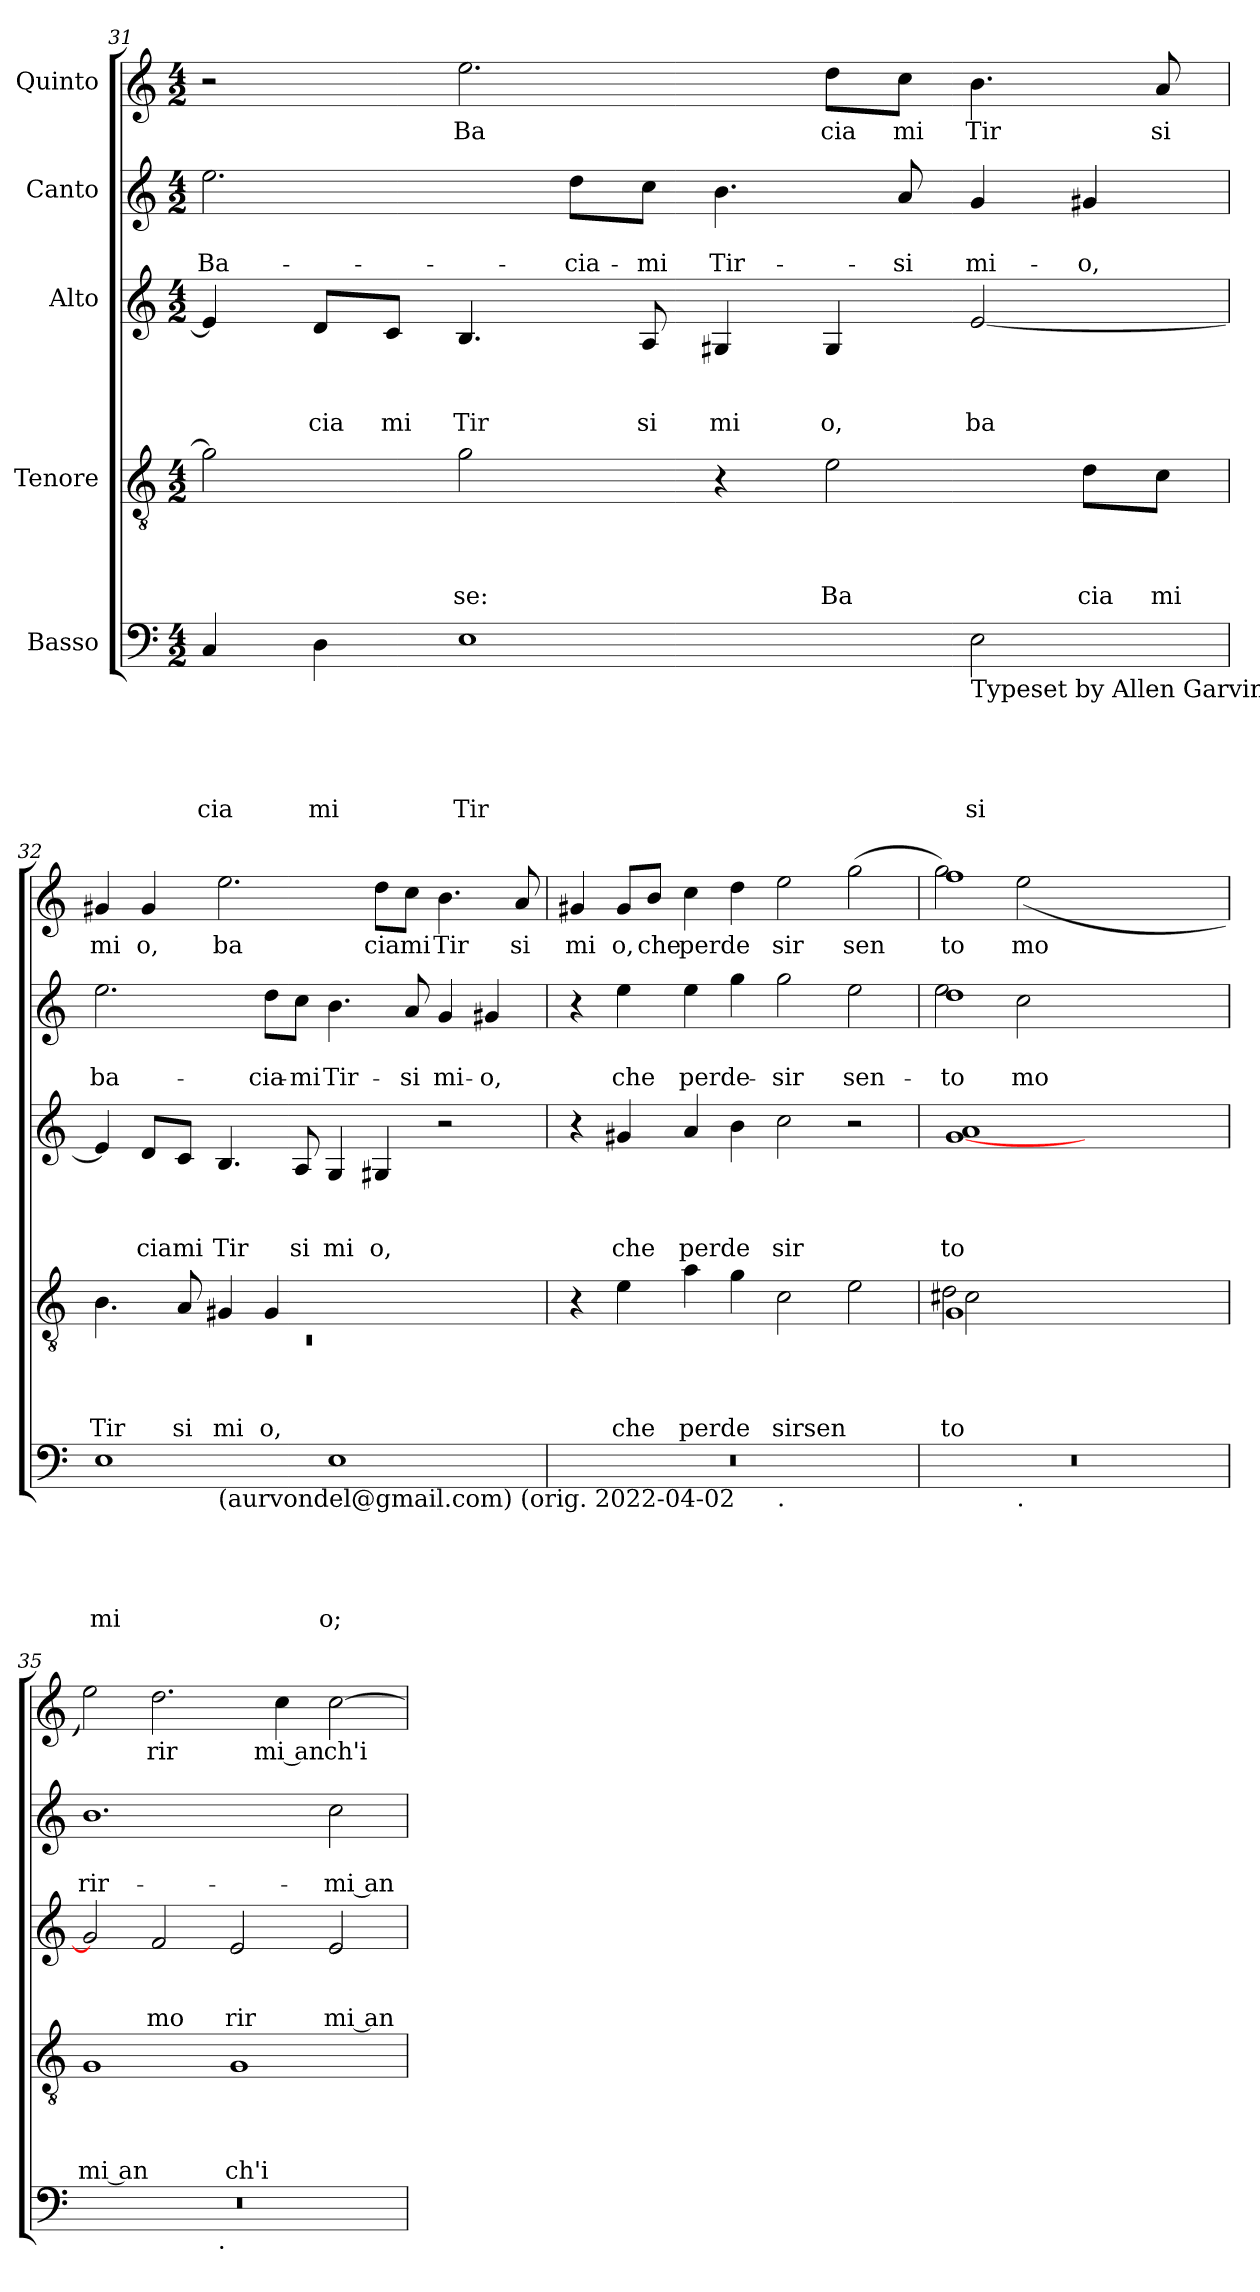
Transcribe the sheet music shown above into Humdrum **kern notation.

**kern	**text	**text	**text	**text	**text	**kern	**text	**text	**text	**text	**kern	**text	**text	**text	**kern	**text	**text	**kern	**text
*part5	*part5	*part5	*part5	*part5	*part5	*part4	*part4	*part4	*part4	*part4	*part3	*part3	*part3	*part3	*part2	*part2	*part2	*part1	*part1
*staff5	*staff5	*staff5	*staff5	*staff5	*staff5	*staff4	*staff4	*staff4	*staff4	*staff4	*staff3	*staff3	*staff3	*staff3	*staff2	*staff2	*staff2	*staff1	*staff1
*I"Basso	*	*	*	*	*	*I"Tenore	*	*	*	*	*I"Alto	*	*	*	*I"Canto	*	*	*I"Quinto	*
!!LO:LB:g=z
*clefF4	*	*	*	*	*	*clefGv2	*	*	*	*	*clefG2	*	*	*	*clefG2	*	*	*clefG2	*
*k[]	*	*	*	*	*	*k[]	*	*	*	*	*k[]	*	*	*	*k[]	*	*	*k[]	*
*C:	*	*	*	*	*	*C:	*	*	*	*	*C:	*	*	*	*C:	*	*	*C:	*
*M4/2	*	*	*	*	*	*M4/2	*	*	*	*	*M4/2	*	*	*	*M4/2	*	*	*M4/2	*
=31	=31	=31	=31	=31	=31	=31	=31	=31	=31	=31	=31	=31	=31	=31	=31	=31	=31	=31	=31
!	!	!	!	!	!LO:LY:b	!	!	!	!	!	!	!	!	!	!	!	!LO:LY:b	!	!
4C/	.	.	.	.	-cia	2g\]	.	.	.	.	4e/]	.	.	.	2.ee\	.	Ba-	2r	.
!	!	!	!	!	!LO:LY:b	!	!	!	!	!	!	!	!	!LO:LY:b	!	!	!	!	!
4D\	.	.	.	.	mi	.	.	.	.	.	8d/L	.	.	-cia	.	.	.	.	.
!	!	!	!	!	!	!	!	!	!	!	!	!	!	!LO:LY:b	!	!	!	!	!
.	.	.	.	.	.	.	.	.	.	.	8c/J	.	.	mi	.	.	.	.	.
!	!	!	!	!	!LO:LY:b	!	!	!	!	!LO:LY:b	!	!	!	!LO:LY:b	!	!	!	!	!LO:LY:b
1E	.	.	.	.	Tir	2g\	.	.	.	se:	4.B/	.	.	Tir	.	.	.	2.ee\	Ba
!	!	!	!	!	!	!	!	!	!	!	!	!	!	!	!	!	!LO:LY:b	!	!
.	.	.	.	.	.	.	.	.	.	.	.	.	.	.	8dd\L	.	-cia-	.	.
!	!	!	!	!	!	!	!	!	!	!	!	!	!	!LO:LY:b	!	!	!LO:LY:b	!	!
.	.	.	.	.	.	.	.	.	.	.	8A/	.	.	si	8cc\J	.	-mi	.	.
!	!	!	!	!	!	!	!	!	!	!	!	!	!	!LO:LY:b	!	!	!LO:LY:b	!	!
.	.	.	.	.	.	4r	.	.	.	.	4G#X/	.	.	mi	4.b\	.	Tir-	.	.
!	!	!	!	!	!	!	!	!	!	!LO:LY:b	!	!	!	!LO:LY:b	!	!	!	!	!LO:LY:b
.	.	.	.	.	.	2e\	.	.	.	Ba	4G#/	.	.	o,	.	.	.	8dd\L	cia
!	!	!	!	!	!	!	!	!	!	!	!	!	!	!	!	!	!LO:LY:b	!	!LO:LY:b
.	.	.	.	.	.	.	.	.	.	.	.	.	.	.	8a/	.	-si	8cc\J	mi
!LO:TX:b:t=Typeset by Allen Garvin	!	!	!	!	!	!	!	!	!	!	!	!	!	!	!	!	!	!	!
!	!	!	!	!	!LO:LY:b	!	!	!	!	!	!	!	!	!LO:LY:b	!	!	!LO:LY:b	!	!LO:LY:b
2E\	.	.	.	.	si	.	.	.	.	.	[<2e/	.	.	ba	4g/	.	mi-	4.b\	Tir
!	!	!	!	!	!	!	!	!	!	!LO:LY:b	!	!	!	!	!	!	!LO:LY:b	!	!
.	.	.	.	.	.	8d\L	.	.	.	cia	.	.	.	.	4g#X/	.	-o,	.	.
!	!	!	!	!	!	!	!	!	!	!LO:LY:b	!	!	!	!	!	!	!	!	!LO:LY:b
.	.	.	.	.	.	8c\J	.	.	.	mi	.	.	.	.	.	.	.	8a/	si
=32	=32	=32	=32	=32	=32	=32	=32	=32	=32	=32	=32	=32	=32	=32	=32	=32	=32	=32	=32
*	*	*	*	*	*	*^	*	*	*	*	*	*	*	*	*	*	*	*	*
!	!	!	!	!	!LO:LY:b	!	!LO:N:vis=1	!	!	!	!LO:LY:b	!	!	!	!	!	!	!LO:LY:b	!	!LO:LY:b
*^	*	*	*	*	*	*	*	*	*	*	*	*	*	*	*	*	*	*	*	*
1E	2ryy	.	.	.	.	mi	4.B\	0rC	.	.	.	Tir	4e/]	.	.	.	2.ee\	.	ba-	4g#X/	mi
!	!	!	!	!	!	!	!	!	!	!	!	!	!	!	!	!LO:LY:b	!	!	!	!	!LO:LY:b
.	.	.	.	.	.	.	.	.	.	.	.	.	8d/L	.	.	cia	.	.	.	4g#/	o,
!	!	!	!	!	!	!	!	!	!	!	!	!LO:LY:b	!	!	!	!LO:LY:b	!	!	!	!	!
.	.	.	.	.	.	.	8A/	.	.	.	.	si	8c/J	.	.	mi	.	.	.	.	.
!	!LO:TX:b:t=(aurvondel@gmail.com) (orig. 2022-04-02	!	!	!	!	!	!	!	!	!	!	!	!	!	!	!	!	!	!	!	!
!	!	!	!	!	!	!	!	!	!	!	!	!LO:LY:b	!	!	!	!LO:LY:b	!	!	!	!	!LO:LY:b
.	1.ryy	.	.	.	.	.	4G#X/	.	.	.	.	mi	4.B/	.	.	Tir	.	.	.	2.ee\	ba
!	!	!	!	!	!	!	!	!	!	!	!	!LO:LY:b	!	!	!	!	!	!	!LO:LY:b	!	!
.	.	.	.	.	.	.	4G#/	.	.	.	.	o,	.	.	.	.	8dd\L	.	-cia-	.	.
!	!	!	!	!	!	!	!	!	!	!	!	!	!	!	!	!LO:LY:b	!	!	!LO:LY:b	!	!
.	.	.	.	.	.	.	.	.	.	.	.	.	8A/	.	.	si	8cc\J	.	-mi	.	.
!	!	!	!	!	!	!LO:LY:b	!	!	!	!	!	!	!	!	!	!LO:LY:b	!	!	!LO:LY:b	!	!
1E	.	.	.	.	.	o;	1ryy	.	.	.	.	.	4G/	.	.	mi	4.b\	.	Tir-	.	.
!	!	!	!	!	!	!	!	!	!	!	!	!	!	!	!	!LO:LY:b	!	!	!	!	!LO:LY:b
.	.	.	.	.	.	.	.	.	.	.	.	.	4G#X/	.	.	o,	.	.	.	8dd\L	cia
!	!	!	!	!	!	!	!	!	!	!	!	!	!	!	!	!	!	!	!LO:LY:b	!	!LO:LY:b
.	.	.	.	.	.	.	.	.	.	.	.	.	.	.	.	.	8a/	.	-si	8cc\J	mi
!	!	!	!	!	!	!	!	!	!	!	!	!	!	!	!	!	!	!	!LO:LY:b	!	!LO:LY:b
.	.	.	.	.	.	.	.	.	.	.	.	.	2r	.	.	.	4g/	.	mi-	4.b\	Tir
!	!	!	!	!	!	!	!	!	!	!	!	!	!	!	!	!	!	!	!LO:LY:b	!	!
.	.	.	.	.	.	.	.	.	.	.	.	.	.	.	.	.	4g#X/	.	-o,	.	.
!	!	!	!	!	!	!	!	!	!	!	!	!	!	!	!	!	!	!	!	!	!LO:LY:b
.	.	.	.	.	.	.	.	.	.	.	.	.	.	.	.	.	.	.	.	8a/	si
*	*	*	*	*	*	*	*v	*v	*	*	*	*	*	*	*	*	*	*	*	*	*
=33	=33	=33	=33	=33	=33	=33	=33	=33	=33	=33	=33	=33	=33	=33	=33	=33	=33	=33	=33	=33
!	!	!	!	!	!	!	!	!	!	!	!	!	!	!	!	!	!	!	!	!LO:LY:b
0r	1ryy	.	.	.	.	.	4r	.	.	.	.	4r	.	.	.	4r	.	.	4g#X/	mi
!	!	!	!	!	!	!	!	!	!	!	!LO:LY:b	!	!	!	!LO:LY:b	!	!	!LO:LY:b	!	!LO:LY:b
.	.	.	.	.	.	.	4e\	.	.	.	che	4g#X/	.	.	che	4ee\	.	che	8g#/L	o,
!	!	!	!	!	!	!	!	!	!	!	!	!	!	!	!	!	!	!	!	!LO:LY:b
.	.	.	.	.	.	.	.	.	.	.	.	.	.	.	.	.	.	.	8b/J	che
!	!	!	!	!	!	!	!	!	!	!	!LO:LY:b	!	!	!	!LO:LY:b	!	!	!LO:LY:b	!	!LO:LY:b
.	.	.	.	.	.	.	4a\	.	.	.	perde	4a/	.	.	perde	4ee\	.	perde-	4cc\	perde
.	.	.	.	.	.	.	4g\	.	.	.	.	4b\	.	.	.	4gg\	.	.	4dd\	.
!	!LO:TX:b:t=.	!	!	!	!	!	!	!	!	!	!	!	!	!	!	!	!	!	!	!
!	!	!	!	!	!	!	!	!	!	!	!LO:LY:b	!	!	!	!LO:LY:b	!	!	!LO:LY:b	!	!LO:LY:b
.	1ryy	.	.	.	.	.	2c\	.	.	.	sirsen	2cc\	.	.	sir	2gg\	.	-sir	2ee\	sir
!	!	!	!	!	!	!	!	!	!	!	!	!	!	!	!	!	!	!LO:LY:b	!	!LO:LY:b
.	.	.	.	.	.	.	2e\	.	.	.	.	2r	.	.	.	2ee\	.	sen-	(>2gg\	sen
=34	=34	=34	=34	=34	=34	=34	=34	=34	=34	=34	=34	=34	=34	=34	=34	=34	=34	=34	=34	=34
!	!	!	!	!	!	!	!	!	!	!	!LO:LY:b	!	!	!	!	!	!	!	!	!
*	*	*	*	*	*	*	*^	*	*	*	*	*	*	*	*	*	*	*	*	*
!	!	!	!	!	!	!	!	!	!	!	!	!LO:LY:b	!	!	!	!	!	!	!	!	!
*	*	*	*	*	*	*	*	*^	*	*	*	*	*	*	*	*	*	*	*	*	*
!	!	!	!	!	!	!	!	!	!	!	!	!	!LO:LY:b	!	!	!	!LO:LY:b	!	!	!LO:LY:b	!	!LO:LY:b
*	*	*	*	*	*	*	*	*	*	*	*	*	*	*	*	*	*	*^	*	*	*^	*
0r	2ryy	.	.	.	.	.	1G	2d\	2c#X\	.	.	.	to	[<1g 1a	.	.	to	1dd	2ee\	.	-to	1ff	2gg\)	to
!	!LO:TX:b:t=.	!	!	!	!	!	!	!	!	!	!	!	!	!	!	!	!	!	!	!	!	!	!	!
!	!	!	!	!	!	!	!	!	!	!	!	!	!	!	!	!	!	!	!	!	!LO:LY:b	!	!	!LO:LY:b
.	1.ryy	.	.	.	.	.	.	1ryy	1ryy	.	.	.	.	.	.	.	.	.	2cc\	.	mo-	.	(>2ee\	mo
.	.	.	.	.	.	.	1ryy	.	.	.	.	.	.	1ryy	.	.	.	1ryy	1ryy	.	.	1ryy	1ryy	.
.	.	.	.	.	.	.	.	2ryy	2ryy	.	.	.	.	.	.	.	.	.	.	.	.	.	.	.
*	*	*	*	*	*	*	*	*	*	*	*	*	*	*	*	*	*	*v	*v	*	*	*	*	*
*	*	*	*	*	*	*	*	*	*	*	*	*	*	*	*	*	*	*	*	*	*v	*v	*
=35	=35	=35	=35	=35	=35	=35	=35	=35	=35	=35	=35	=35	=35	=35	=35	=35	=35	=35	=35	=35	=35	=35
!	!	!	!	!	!	!	!	!	!	!	!	!	!LO:LY:b:rj	!	!	!	!	!	!	!LO:LY:b	!	!
*	*	*	*	*	*	*	*v	*v	*v	*	*	*	*	*	*	*	*	*	*	*	*	*
0r	2ryy	.	.	.	.	.	1G	.	.	.	mi an	2g/]	.	.	.	1.b	.	-rir-	2ee\)	.
!	!	!	!	!	!	!	!	!	!	!	!	!	!	!	!LO:LY:b	!	!	!	!	!LO:LY:b
.	4...ryy	.	.	.	.	.	.	.	.	.	.	2f/	.	.	mo	.	.	.	2.dd\	rir
!	!LO:TX:b:t=.	!	!	!	!	!	!	!	!	!	!	!	!	!	!	!	!	!	!	!
.	1ryy	.	.	.	.	.	.	.	.	.	.	.	.	.	.	.	.	.	.	.
!	!	!	!	!	!	!	!	!	!	!	!LO:LY:b	!	!	!	!LO:LY:b	!	!	!	!	!
.	.	.	.	.	.	.	1G	.	.	.	ch'i	2e/	.	.	rir	.	.	.	.	.
!	!	!	!	!	!	!	!	!	!	!	!	!	!	!	!	!	!	!	!	!LO:LY:b:rj
.	.	.	.	.	.	.	.	.	.	.	.	.	.	.	.	.	.	.	4cc\	mi an
!	!	!	!	!	!	!	!	!	!	!	!	!	!	!	!LO:LY:b:rj	!	!	!LO:LY:b:rj	!	!LO:LY:b
.	.	.	.	.	.	.	.	.	.	.	.	2e/	.	.	mi an	2cc\	.	-mi an-	[>2cc\	ch'i
.	32ryy	.	.	.	.	.	.	.	.	.	.	.	.	.	.	.	.	.	.	.
*v	*v	*	*	*	*	*	*	*	*	*	*	*	*	*	*	*	*	*	*	*
=	=	=	=	=	=	=	=	=	=	=	=	=	=	=	=	=	=	=	=
*-	*-	*-	*-	*-	*-	*-	*-	*-	*-	*-	*-	*-	*-	*-	*-	*-	*-	*-	*-
